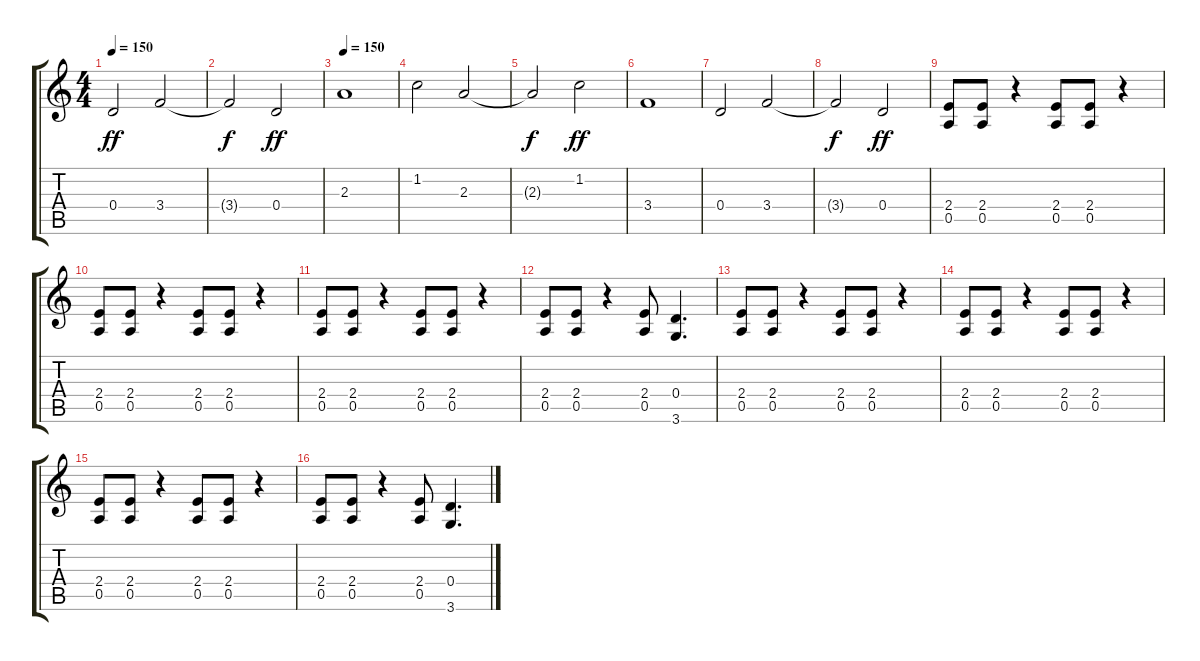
\track "" {instrument distortionguitar}
\staff {score tabs}
\tuning (E4 B3 G3 D3 A2 E2) {hide}
\ts (4 4)
\tempo 150
\clef g2
\ks c
0.4.2{dy ff} 3.4.2 |
3.4{t}.2{dy f} 0.4.2{dy ff} |
\tempo 150
2.3.1 |
1.2.2 2.3.2 |
2.3{t}.2{dy f} 1.2.2{dy ff} |
3.4.1 |
0.4.2 3.4.2 |
3.4{t}.2{dy f} 0.4.2{dy ff} |
(2.4 0.5).8 (2.4 0.5).8 r.4 (2.4 0.5).8 (2.4 0.5).8 r.4 |
(2.4 0.5).8 (2.4 0.5).8 r.4 (2.4 0.5).8 (2.4 0.5).8 r.4 |
(2.4 0.5).8 (2.4 0.5).8 r.4 (2.4 0.5).8 (2.4 0.5).8 r.4 |
(2.4 0.5).8 (2.4 0.5).8 r.4 (2.4 0.5).8 (0.4 3.6).4{d} |
(2.4 0.5).8 (2.4 0.5).8 r.4 (2.4 0.5).8 (2.4 0.5).8 r.4 |
(2.4 0.5).8 (2.4 0.5).8 r.4 (2.4 0.5).8 (2.4 0.5).8 r.4 |
(2.4 0.5).8 (2.4 0.5).8 r.4 (2.4 0.5).8 (2.4 0.5).8 r.4 |
(2.4 0.5).8 (2.4 0.5).8 r.4 (2.4 0.5).8 (0.4 3.6).4{d}
